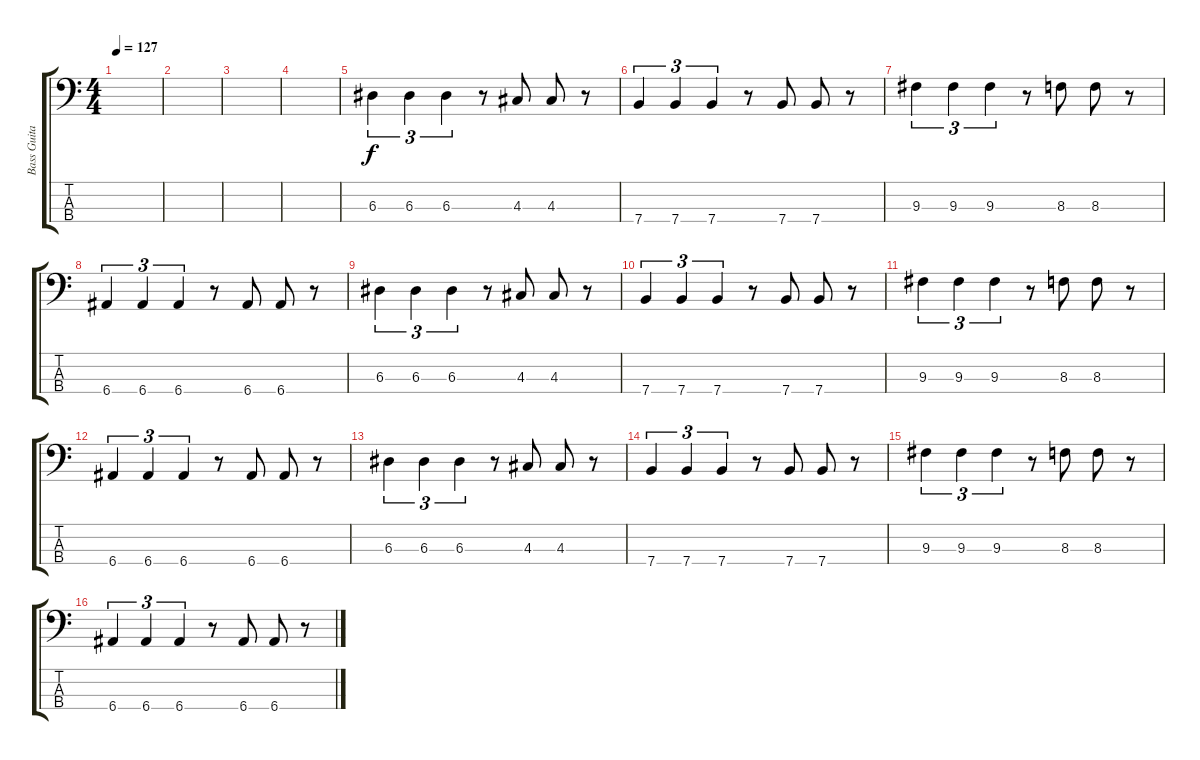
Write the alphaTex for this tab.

\track ("Bass Guitar" "Bass Guita") {instrument electricbassfinger}
\staff {score tabs}
\tuning (G2 D2 A1 E1) {hide}
\ts (4 4)
\tempo 127
\clef f4
\ks c
|
|
|
|
6.3.4{tu (3 2)} 6.3.4{tu (3 2)} 6.3.4{tu (3 2)} r.8 4.3.8 4.3.8 r.8 |
7.4.4{tu (3 2)} 7.4.4{tu (3 2)} 7.4.4{tu (3 2)} r.8 7.4.8 7.4.8 r.8 |
9.3.4{tu (3 2)} 9.3.4{tu (3 2)} 9.3.4{tu (3 2)} r.8 8.3.8 8.3.8 r.8 |
6.4.4{tu (3 2)} 6.4.4{tu (3 2)} 6.4.4{tu (3 2)} r.8 6.4.8 6.4.8 r.8 |
6.3.4{tu (3 2)} 6.3.4{tu (3 2)} 6.3.4{tu (3 2)} r.8 4.3.8 4.3.8 r.8 |
7.4.4{tu (3 2)} 7.4.4{tu (3 2)} 7.4.4{tu (3 2)} r.8 7.4.8 7.4.8 r.8 |
9.3.4{tu (3 2)} 9.3.4{tu (3 2)} 9.3.4{tu (3 2)} r.8 8.3.8 8.3.8 r.8 |
6.4.4{tu (3 2)} 6.4.4{tu (3 2)} 6.4.4{tu (3 2)} r.8 6.4.8 6.4.8 r.8 |
6.3.4{tu (3 2)} 6.3.4{tu (3 2)} 6.3.4{tu (3 2)} r.8 4.3.8 4.3.8 r.8 |
7.4.4{tu (3 2)} 7.4.4{tu (3 2)} 7.4.4{tu (3 2)} r.8 7.4.8 7.4.8 r.8 |
9.3.4{tu (3 2)} 9.3.4{tu (3 2)} 9.3.4{tu (3 2)} r.8 8.3.8 8.3.8 r.8 |
6.4.4{tu (3 2)} 6.4.4{tu (3 2)} 6.4.4{tu (3 2)} r.8 6.4.8 6.4.8 r.8
